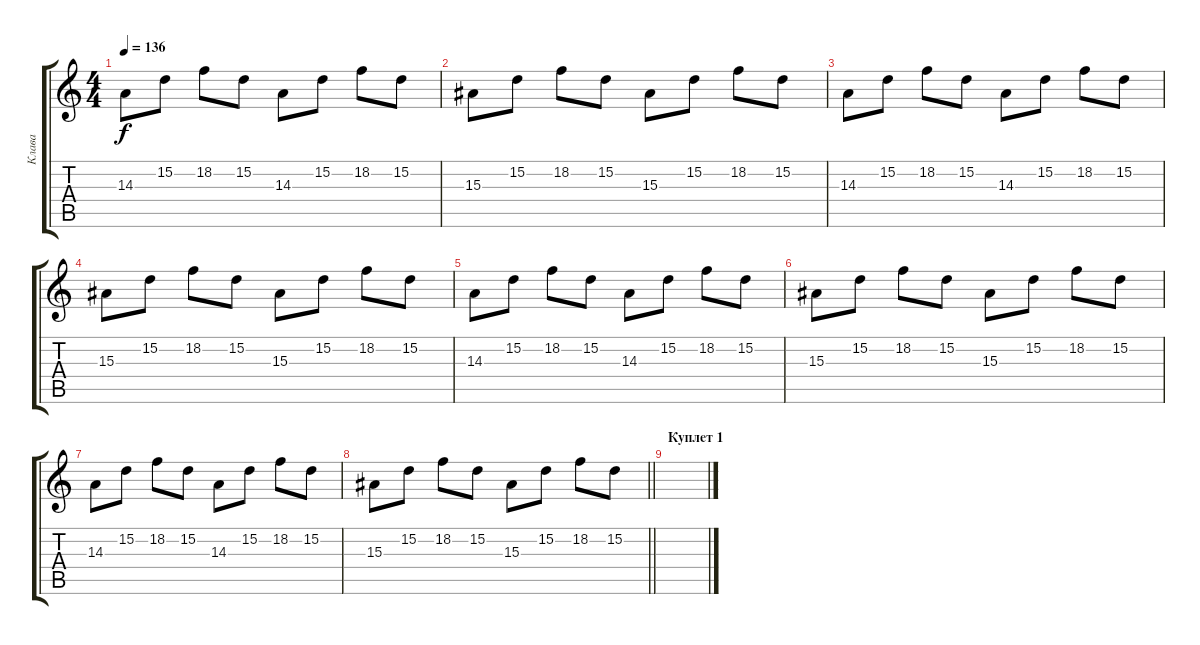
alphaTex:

\track ("Клава" "Клава") {instrument stringensemble1}
\staff {score tabs}
\tuning (E4 B3 G3 D3 A2 E2) {hide}
\ts (4 4)
\tempo 136
\clef g2
\ks c
14.3.8{dy f} 15.2.8 18.2.8 15.2.8 14.3.8 15.2.8 18.2.8 15.2.8 |
15.3.8 15.2.8 18.2.8 15.2.8 15.3.8 15.2.8 18.2.8 15.2.8 |
14.3.8 15.2.8 18.2.8 15.2.8 14.3.8 15.2.8 18.2.8 15.2.8 |
15.3.8 15.2.8 18.2.8 15.2.8 15.3.8 15.2.8 18.2.8 15.2.8 |
14.3.8 15.2.8 18.2.8 15.2.8 14.3.8 15.2.8 18.2.8 15.2.8 |
15.3.8 15.2.8 18.2.8 15.2.8 15.3.8 15.2.8 18.2.8 15.2.8 |
14.3.8 15.2.8 18.2.8 15.2.8 14.3.8 15.2.8 18.2.8 15.2.8 |
\barLineRight lightlight
15.3.8 15.2.8 18.2.8 15.2.8 15.3.8 15.2.8 18.2.8 15.2.8 |
\section ("" "Куплет 1")
